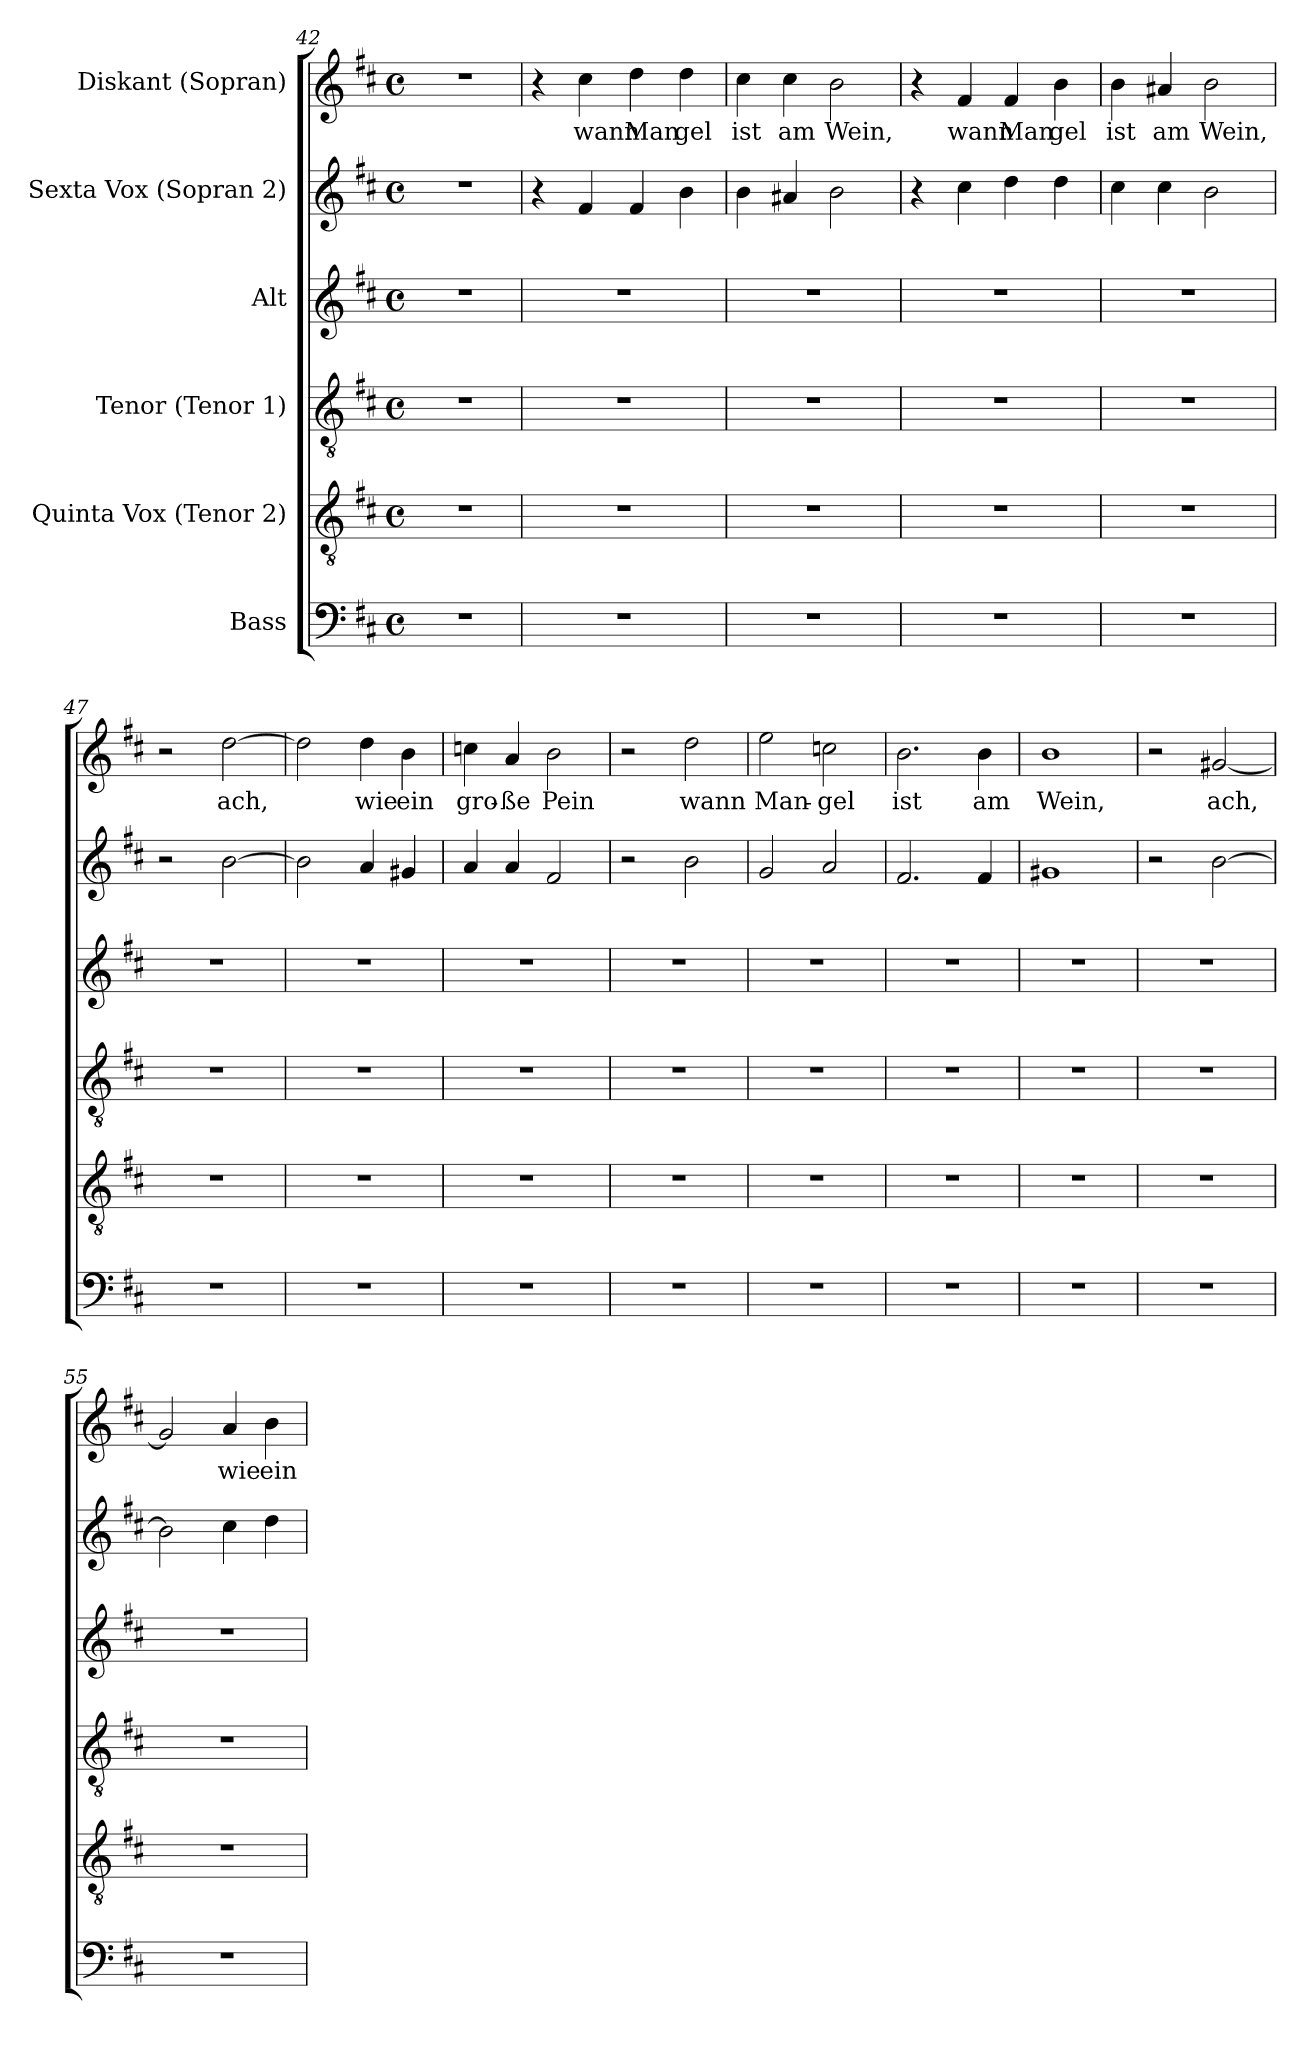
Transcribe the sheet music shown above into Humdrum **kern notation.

**kern	**kern	**kern	**kern	**kern	**kern	**text
*part6	*part5	*part4	*part3	*part2	*part1	*part1
*staff6	*staff5	*staff4	*staff3	*staff2	*staff1	*staff1
*I"Bass	*I"Quinta Vox (Tenor 2)	*I"Tenor (Tenor 1)	*I"Alt	*I"Sexta Vox (Sopran 2)	*I"Diskant (Sopran)	*
*clefF4	*clefGv2	*clefGv2	*clefG2	*clefG2	*clefG2	*
*k[f#c#]	*k[f#c#]	*k[f#c#]	*k[f#c#]	*k[f#c#]	*k[f#c#]	*
*M4/4	*M4/4	*M4/4	*M4/4	*M4/4	*M4/4	*
*met(c)	*met(c)	*met(c)	*met(c)	*met(c)	*met(c)	*
=42	=42	=42	=42	=42	=42	=42
1r	1r	1r	1r	1r	1r	.
=43	=43	=43	=43	=43	=43	=43
1r	1r	1r	1r	4r	4r	.
!	!	!	!	!	!	!LO:LY:b
.	.	.	.	4f#/	4cc#\	wann
!	!	!	!	!	!	!LO:LY:b
.	.	.	.	4f#/	4dd\	Man-
!	!	!	!	!	!	!LO:LY:b
.	.	.	.	4b\	4dd\	gel
!!LO:LB:g=z
=44	=44	=44	=44	=44	=44	=44
!	!	!	!	!	!	!LO:LY:b
1r	1r	1r	1r	4b\	4cc#\	ist
!	!	!	!	!	!	!LO:LY:b
.	.	.	.	4a#X/	4cc#\	am
!	!	!	!	!	!	!LO:LY:b
.	.	.	.	2b\	2b\	Wein,
=45	=45	=45	=45	=45	=45	=45
1r	1r	1r	1r	4r	4r	.
!	!	!	!	!	!	!LO:LY:b
.	.	.	.	4cc#\	4f#/	wann
!	!	!	!	!	!	!LO:LY:b
.	.	.	.	4dd\	4f#/	Man-
!	!	!	!	!	!	!LO:LY:b
.	.	.	.	4dd\	4b\	gel
=46	=46	=46	=46	=46	=46	=46
!	!	!	!	!	!	!LO:LY:b
1r	1r	1r	1r	4cc#\	4b\	ist
!	!	!	!	!	!	!LO:LY:b
.	.	.	.	4cc#\	4a#X/	am
!	!	!	!	!	!	!LO:LY:b
.	.	.	.	2b\	2b\	Wein,
=47	=47	=47	=47	=47	=47	=47
1r	1r	1r	1r	2r	2r	.
!	!	!	!	!	!	!LO:LY:b
.	.	.	.	[2b\	[2dd\	ach,
=48	=48	=48	=48	=48	=48	=48
1r	1r	1r	1r	2b\]	2dd\]	.
!	!	!	!	!	!	!LO:LY:b
.	.	.	.	4a/	4dd\	wie
!	!	!	!	!	!	!LO:LY:b
.	.	.	.	4g#X/	4b\	ein
=49	=49	=49	=49	=49	=49	=49
!	!	!	!	!	!	!LO:LY:b
1r	1r	1r	1r	4a/	4ccn\	gro-
!	!	!	!	!	!	!LO:LY:b
.	.	.	.	4a/	4a/	ße
!	!	!	!	!	!	!LO:LY:b
.	.	.	.	2f#/	2b\	Pein
!!LO:LB:g=z
=50	=50	=50	=50	=50	=50	=50
1r	1r	1r	1r	2r	2r	.
!	!	!	!	!	!	!LO:LY:b
.	.	.	.	2b\	2dd\	wann
=51	=51	=51	=51	=51	=51	=51
!	!	!	!	!	!	!LO:LY:b
1r	1r	1r	1r	2g/	2ee\	Man-
!	!	!	!	!	!	!LO:LY:b
.	.	.	.	2a/	2ccn\	gel
=52	=52	=52	=52	=52	=52	=52
!	!	!	!	!	!	!LO:LY:b
1r	1r	1r	1r	2.f#/	2.b\	ist
!	!	!	!	!	!	!LO:LY:b
.	.	.	.	4f#/	4b\	am
=53	=53	=53	=53	=53	=53	=53
!	!	!	!	!	!	!LO:LY:b
1r	1r	1r	1r	1g#X	1b	Wein,
=54	=54	=54	=54	=54	=54	=54
1r	1r	1r	1r	2r	2r	.
!	!	!	!	!	!	!LO:LY:b
.	.	.	.	[2b\	[2g#X/	ach,
=55	=55	=55	=55	=55	=55	=55
1r	1r	1r	1r	2b\]	2g#/]	.
!	!	!	!	!	!	!LO:LY:b
.	.	.	.	4cc#\	4a/	wie
!	!	!	!	!	!	!LO:LY:b
.	.	.	.	4dd\	4b\	ein
=	=	=	=	=	=	=
*-	*-	*-	*-	*-	*-	*-
